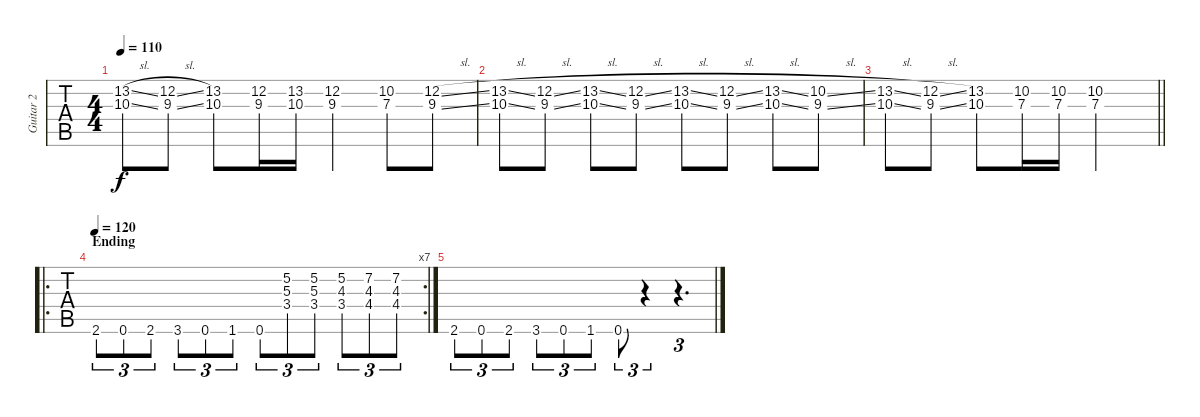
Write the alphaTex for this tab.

\track ("Guitar 2" "Guitar 2") {instrument distortionguitar}
\staff {tabs}
\tuning (C4 G3 Eb3 Bb2 F2 C2) {hide}
\ts (4 4)
\tempo 110
\clef g2
\ks c
(13.2{sl} 10.3{sl}).8{dy f} (12.2{sl} 9.3{sl}).8 (13.2 10.3).8 (12.2 9.3).16 (13.2 10.3).16 (12.2 9.3).4 (10.2 7.3).8 (12.2{sl} 9.3{sl}).8 |
(13.2{sl} 10.3{sl}).8 (12.2{sl} 9.3{sl}).8 (13.2{sl} 10.3{sl}).8 (12.2{sl} 9.3{sl}).8 (13.2{sl} 10.3{sl}).8 (12.2{sl} 9.3{sl}).8 (13.2{sl} 10.3{sl}).8 (10.2{sl} 9.3{sl}).8 |
\barLineRight lightlight
(13.2{sl} 10.3{sl}).8 (12.2{sl} 9.3{sl}).8 (13.2 10.3).8 (10.2 7.3).16 (10.2 7.3).16 (10.2 7.3).2 |
\ro
\rc 7
\section ("" "Ending")
\tempo 120
2.6.8{tu (3 2)} 0.6.8{tu (3 2)} 2.6.8{tu (3 2)} 3.6.8{tu (3 2)} 0.6.8{tu (3 2)} 1.6.8{tu (3 2)} 0.6.8{tu (3 2)} (5.2 5.3 3.4).8{tu (3 2)} (5.2 5.3 3.4).8{tu (3 2)} (5.2 4.3 3.4).8{tu (3 2)} (7.2 4.3 4.4).8{tu (3 2)} (7.2 4.3 4.4).8{tu (3 2)} |
2.6.8{tu (3 2)} 0.6.8{tu (3 2)} 2.6.8{tu (3 2)} 3.6.8{tu (3 2)} 0.6.8{tu (3 2)} 1.6.8{tu (3 2)} 0.6.8{tu (3 2)} r.4{tu (3 2)} r.4{d tu (3 2)}
